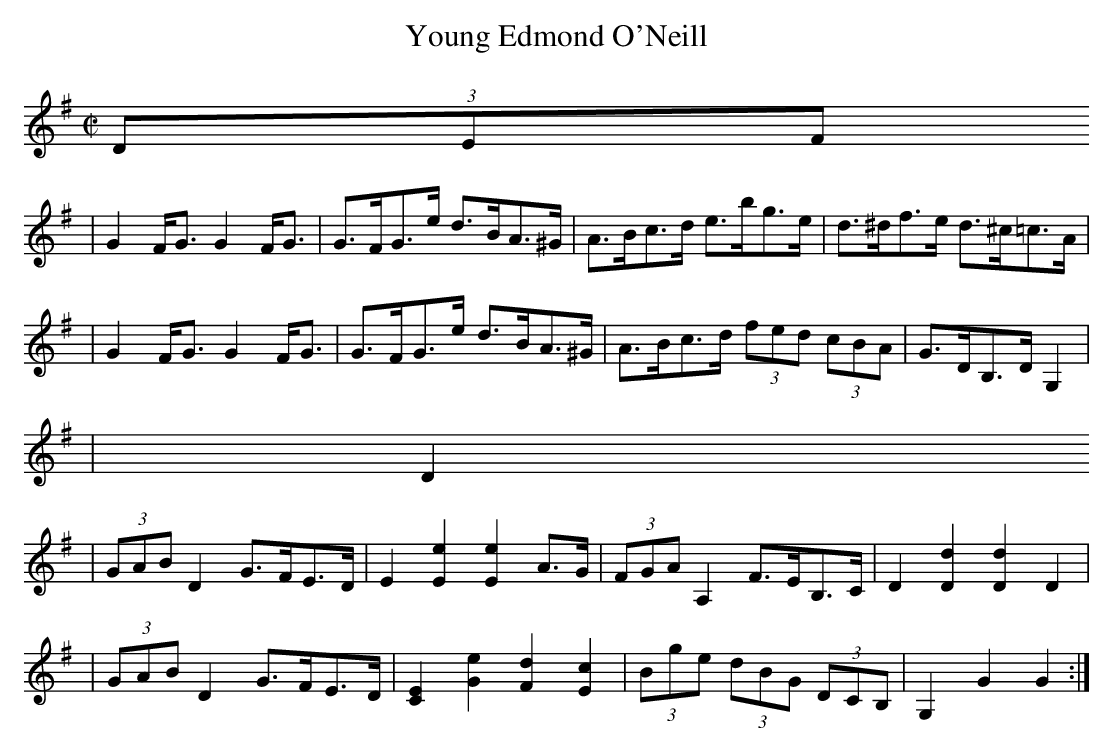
X:1
T: Young Edmond O'Neill
M: C|
L: 1/8
K: G
(3DEF
| G2 F<G G2 F<G | G>FG>e d>BA>^G | A>Bc>d e>bg>e | d>^df>e d>^c=c>A |
| G2 F<G G2 F<G | G>FG>e d>BA>^G | A>Bc>d (3fed (3cBA | G>DB,>D G,2 |
| D2
| (3GAB D2 G>FE>D | E2 [E2e2] [E2e2] A>G | (3FGA A,2 F>EB,>C | D2 [D2d2] [D2d2] D2 |
| (3GAB D2 G>FE>D | [C2E2][G2e2] [F2d2] [E2c2] | (3Bge (3dBG (3DCB, | G,2 G2 G2 :|
